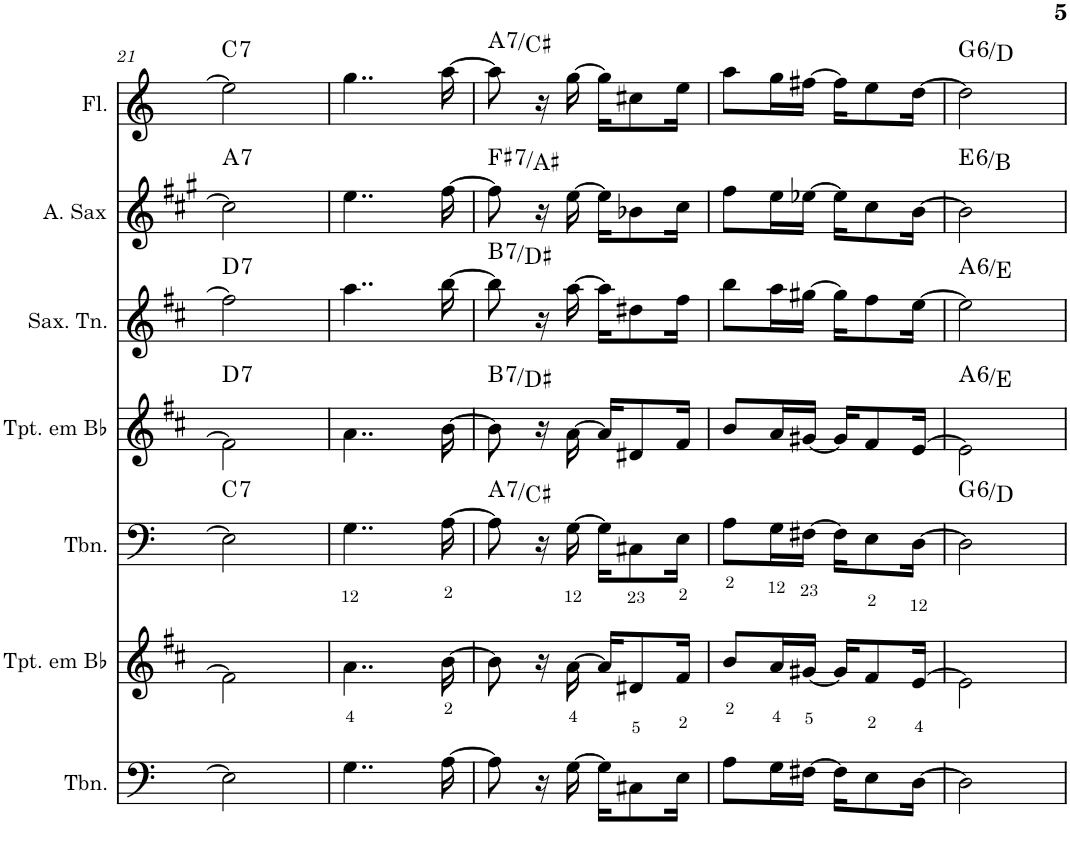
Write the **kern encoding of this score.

**kern	**kern	**kern	**harte	**kern	**harte	**kern	**harte	**kern	**harte	**kern	**harte
*part7	*part6	*part5	*part5	*part4	*part4	*part3	*part3	*part2	*part2	*part1	*part1
*staff7	*staff6	*staff5	*	*staff4	*	*staff3	*	*staff2	*	*staff1	*
*I"Trombone	*I"Trompete em Bb	*I"Trombone	*	*I"Trompete em Bb	*	*I"Saxofone Tenor	*	*I"Saxofone Alto	*	*I"Flauta Transversal	*
*I'Tbn.	*I'Tpt. em Bb	*I'Tbn.	*	*I'Tpt. em Bb	*	*I'Sax. Tn.	*	*	*	*I'Fl.	*
!!LO:PB:g=z
*clefF4	*clefG2	*clefF4	*	*clefG2	*	*clefG2	*	*clefG2	*	*clefG2	*
*	*Trd1c2	*	*	*Trd1c2	*	*Trd8c14	*	*Trd5c9	*	*	*
*k[]	*k[f#c#]	*k[]	*	*k[f#c#]	*	*k[f#c#]	*	*k[f#c#g#]	*	*k[]	*
*M4/4	*M4/4	*M4/4	*	*M4/4	*	*M4/4	*	*M4/4	*	*M4/4	*
=21	=21	=21	=21	=21	=21	=21	=21	=21	=21	=21	=21
!	!	!	!LO:H:kt=7	!	!LO:H:kt=7	!	!LO:H:kt=7	!	!LO:H:kt=7	!	!LO:H:kt=7
2E\]	2f#\]	2E\]	C:7	2f#\]	D:7	2ff#\]	D:7	2cc#\]	A:7	2ee\]	C:7
=22	=22	=22	=22	=22	=22	=22	=22	=22	=22	=22	=22
4..G\	4..a\	4..G\	.	4..a\	.	4..aa\	.	4..ee\	.	4..gg\	.
[16A\	[16b\	[16A\	.	[16b\	.	[16bb\	.	[16ff#\	.	[16aa\	.
=23	=23	=23	=23	=23	=23	=23	=23	=23	=23	=23	=23
!	!	!	!LO:H:kt=7	!	!LO:H:kt=7	!	!LO:H:kt=7	!	!LO:H:kt=7	!	!LO:H:kt=7
8A\]	8b\]	8A\]	A:7/3	8b\]	B:7/3	8bb\]	B:7/3	8ff#\]	F#:7/3	8aa\]	A:7/3
16r	16r	16r	.	16r	.	16r	.	16r	.	16r	.
[16G\	[16a\	[16G\	.	[16a\	.	[16aa\	.	[16ee\	.	[16gg\	.
16G\KL]	16a/KL]	16G\KL]	.	16a/KL]	.	16aa\KL]	.	16ee\KL]	.	16gg\KL]	.
8C#X\	8d#X/	8C#X\	.	8d#X/	.	8dd#X\	.	8b-X\	.	8cc#X\	.
16E\Jk	16f#/Jk	16E\Jk	.	16f#/Jk	.	16ff#\Jk	.	16cc#\Jk	.	16ee\Jk	.
=24	=24	=24	=24	=24	=24	=24	=24	=24	=24	=24	=24
8A\L	8b/L	8A\L	.	8b/L	.	8bb\L	.	8ff#\L	.	8aa\L	.
16G\L	16a/L	16G\L	.	16a/L	.	16aa\L	.	16ee\L	.	16gg\L	.
[16F#X\JJ	[16g#X/JJ	[16F#X\JJ	.	[16g#X/JJ	.	[16gg#X\JJ	.	[16ee-X\JJ	.	[16ff#X\JJ	.
16F#\KL]	16g#/KL]	16F#\KL]	.	16g#/KL]	.	16gg#\KL]	.	16ee-\KL]	.	16ff#\KL]	.
8E\	8f#/	8E\	.	8f#/	.	8ff#\	.	8cc#\	.	8ee\	.
[16D\Jk	[16e/Jk	[16D\Jk	.	[16e/Jk	.	[16ee\Jk	.	[16b\Jk	.	[16dd\Jk	.
=25	=25	=25	=25	=25	=25	=25	=25	=25	=25	=25	=25
!	!	!	!LO:H:kt=6	!	!LO:H:kt=6	!	!LO:H:kt=6	!	!LO:H:kt=6	!	!LO:H:kt=6
2D\]	2e\]	2D\]	G:maj6/5	2e\]	A:maj6/5	2ee\]	A:maj6/5	2b\]	E:maj6/5	2dd\]	G:maj6/5
=	=	=	=	=	=	=	=	=	=	=	=
*-	*-	*-	*-	*-	*-	*-	*-	*-	*-	*-	*-
